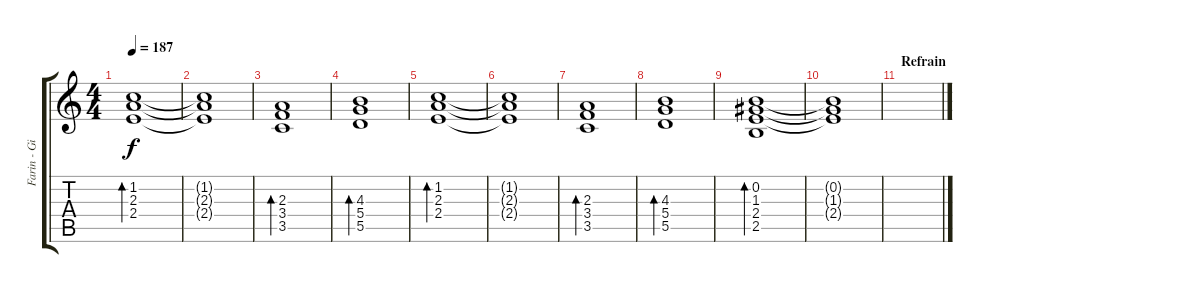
\track ("Farin - Gitarre II" "Farin - Gi") {instrument electricguitarclean}
\staff {score tabs}
\tuning (E4 B3 G3 D3 A2 E2) {hide}
\ts (4 4)
\tempo 187
\clef g2
\ks c
(1.2 2.3 2.4).1{bd 480 dy f} |
(1.2{t} 2.3{t} 2.4{t}).1 |
(2.3 3.4 3.5).1{bd 480} |
(4.3 5.4 5.5).1{bd 480} |
(1.2 2.3 2.4).1{bd 480} |
(1.2{t} 2.3{t} 2.4{t}).1 |
(2.3 3.4 3.5).1{bd 480} |
(4.3 5.4 5.5).1{bd 480} |
(0.2 1.3 2.4 2.5).1{bd 480} |
(0.2{t} 1.3{t} 2.4{t}).1 |
\section ("" "Refrain")
